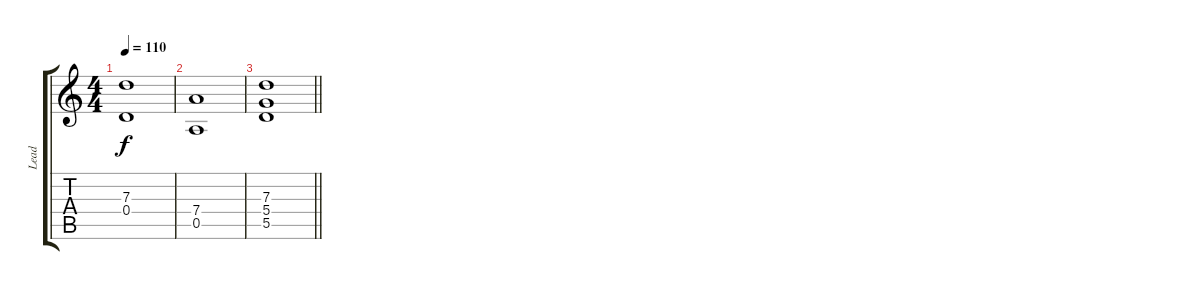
\track ("Lead" "Lead") {instrument distortionguitar}
\staff {score tabs}
\tuning (E4 B3 G3 D3 A2 E2) {hide}
\ts (4 4)
\tempo 110
\clef g2
\ks c
(7.3 0.4{t}).1{dy f} |
(7.4 0.5).1 |
\barLineRight lightlight
(7.3 5.4 5.5).1
